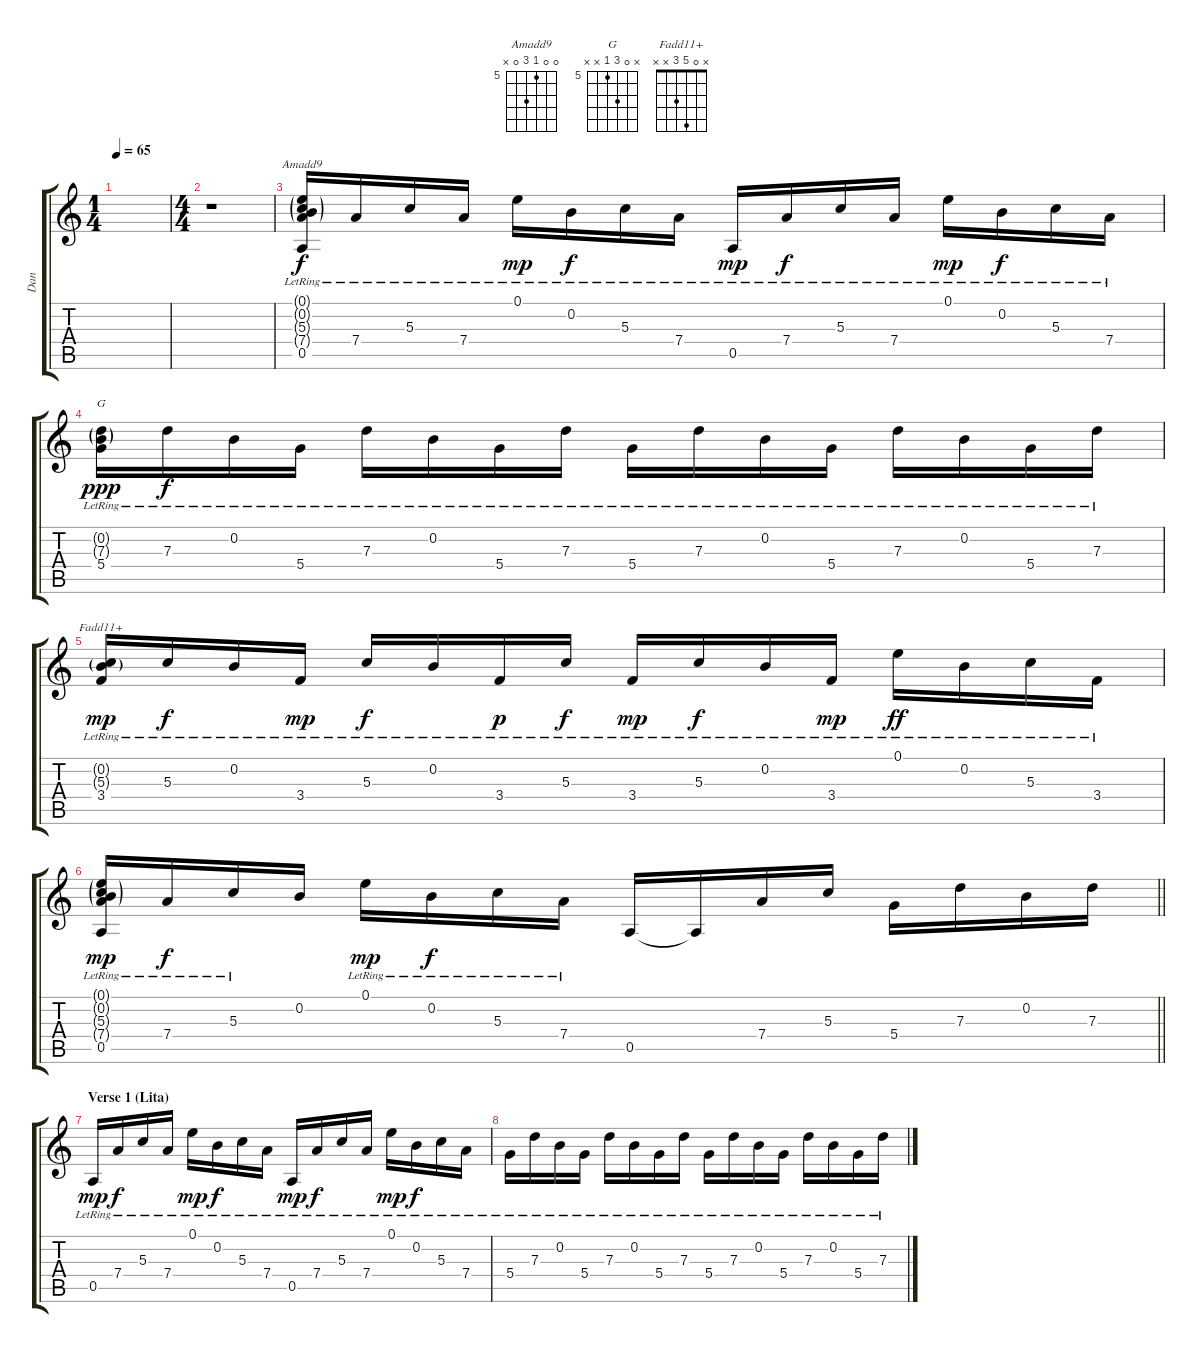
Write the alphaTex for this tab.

\track ("Dan" "Dan") {instrument acousticguitarsteel}
\staff {score tabs}
\tuning (E4 B3 G3 D3 A2 E2) {hide}
\chord ("Amadd9" 0 0 5 7 0 x) {firstfret 5}
\chord ("G" x 0 7 5 x x) {firstfret 5}
\chord ("Fadd11+" x 0 5 3 x x)
\ts (1 4)
\tempo 65
\clef g2
\ks c
|
\ts (4 4)
r.1 |
(0.1{g lr} 0.2{g lr} 5.3{g lr} 7.4{g lr} 0.5{lr}).16{ch "Amadd9"} 7.4{lr}.16{dy f} 5.3{lr}.16 7.4{lr}.16 0.1{lr}.16{dy mp} 0.2{lr}.16{dy f} 5.3{lr}.16 7.4{lr}.16 0.5{lr}.16{dy mp} 7.4{lr}.16{dy f} 5.3{lr}.16 7.4{lr}.16 0.1{lr}.16{dy mp} 0.2{lr}.16{dy f} 5.3{lr}.16 7.4{lr}.16 |
(0.2{g lr} 7.3{g lr} 5.4{lr}).16{ch "G" dy ppp} 7.3{lr}.16{dy f} 0.2{lr}.16 5.4{lr}.16 7.3{lr}.16 0.2{lr}.16 5.4{lr}.16 7.3{lr}.16 5.4{lr}.16 7.3{lr}.16 0.2{lr}.16 5.4{lr}.16 7.3{lr}.16 0.2{lr}.16 5.4{lr}.16 7.3{lr}.16 |
(0.2{g lr} 5.3{g lr} 3.4{lr}).16{ch "Fadd11+" dy mp} 5.3{lr}.16{dy f} 0.2{lr}.16 3.4{lr}.16{dy mp} 5.3{lr}.16{dy f} 0.2{lr}.16 3.4{lr}.16{dy p} 5.3{lr}.16{dy f} 3.4{lr}.16{dy mp} 5.3{lr}.16{dy f} 0.2{lr}.16 3.4{lr}.16{dy mp} 0.1{lr}.16{dy ff} 0.2{lr}.16 5.3{lr}.16 3.4{lr}.16 |
\barLineRight lightlight
(0.1{g lr} 0.2{g lr} 5.3{g lr} 7.4{g lr} 0.5{lr}).16{dy mp} 7.4{lr}.16{dy f} 5.3{lr}.16 0.2.16 0.1{lr}.16{dy mp} 0.2{lr}.16{dy f} 5.3{lr}.16 7.4{lr}.16 0.5.16 0.5{t}.16 7.4.16 5.3.16 5.4.16 7.3.16 0.2.16 7.3.16 |
\section ("" "Verse 1 (Lita)")
0.5{lr}.16{dy mp} 7.4{lr}.16{dy f} 5.3{lr}.16 7.4{lr}.16 0.1{lr}.16{dy mp} 0.2{lr}.16{dy f} 5.3{lr}.16 7.4{lr}.16 0.5{lr}.16{dy mp} 7.4{lr}.16{dy f} 5.3{lr}.16 7.4{lr}.16 0.1{lr}.16{dy mp} 0.2{lr}.16{dy f} 5.3{lr}.16 7.4{lr}.16 |
5.4{lr}.16 7.3{lr}.16 0.2{lr}.16 5.4{lr}.16 7.3{lr}.16 0.2{lr}.16 5.4{lr}.16 7.3{lr}.16 5.4{lr}.16 7.3{lr}.16 0.2{lr}.16 5.4{lr}.16 7.3{lr}.16 0.2{lr}.16 5.4{lr}.16 7.3{lr}.16
